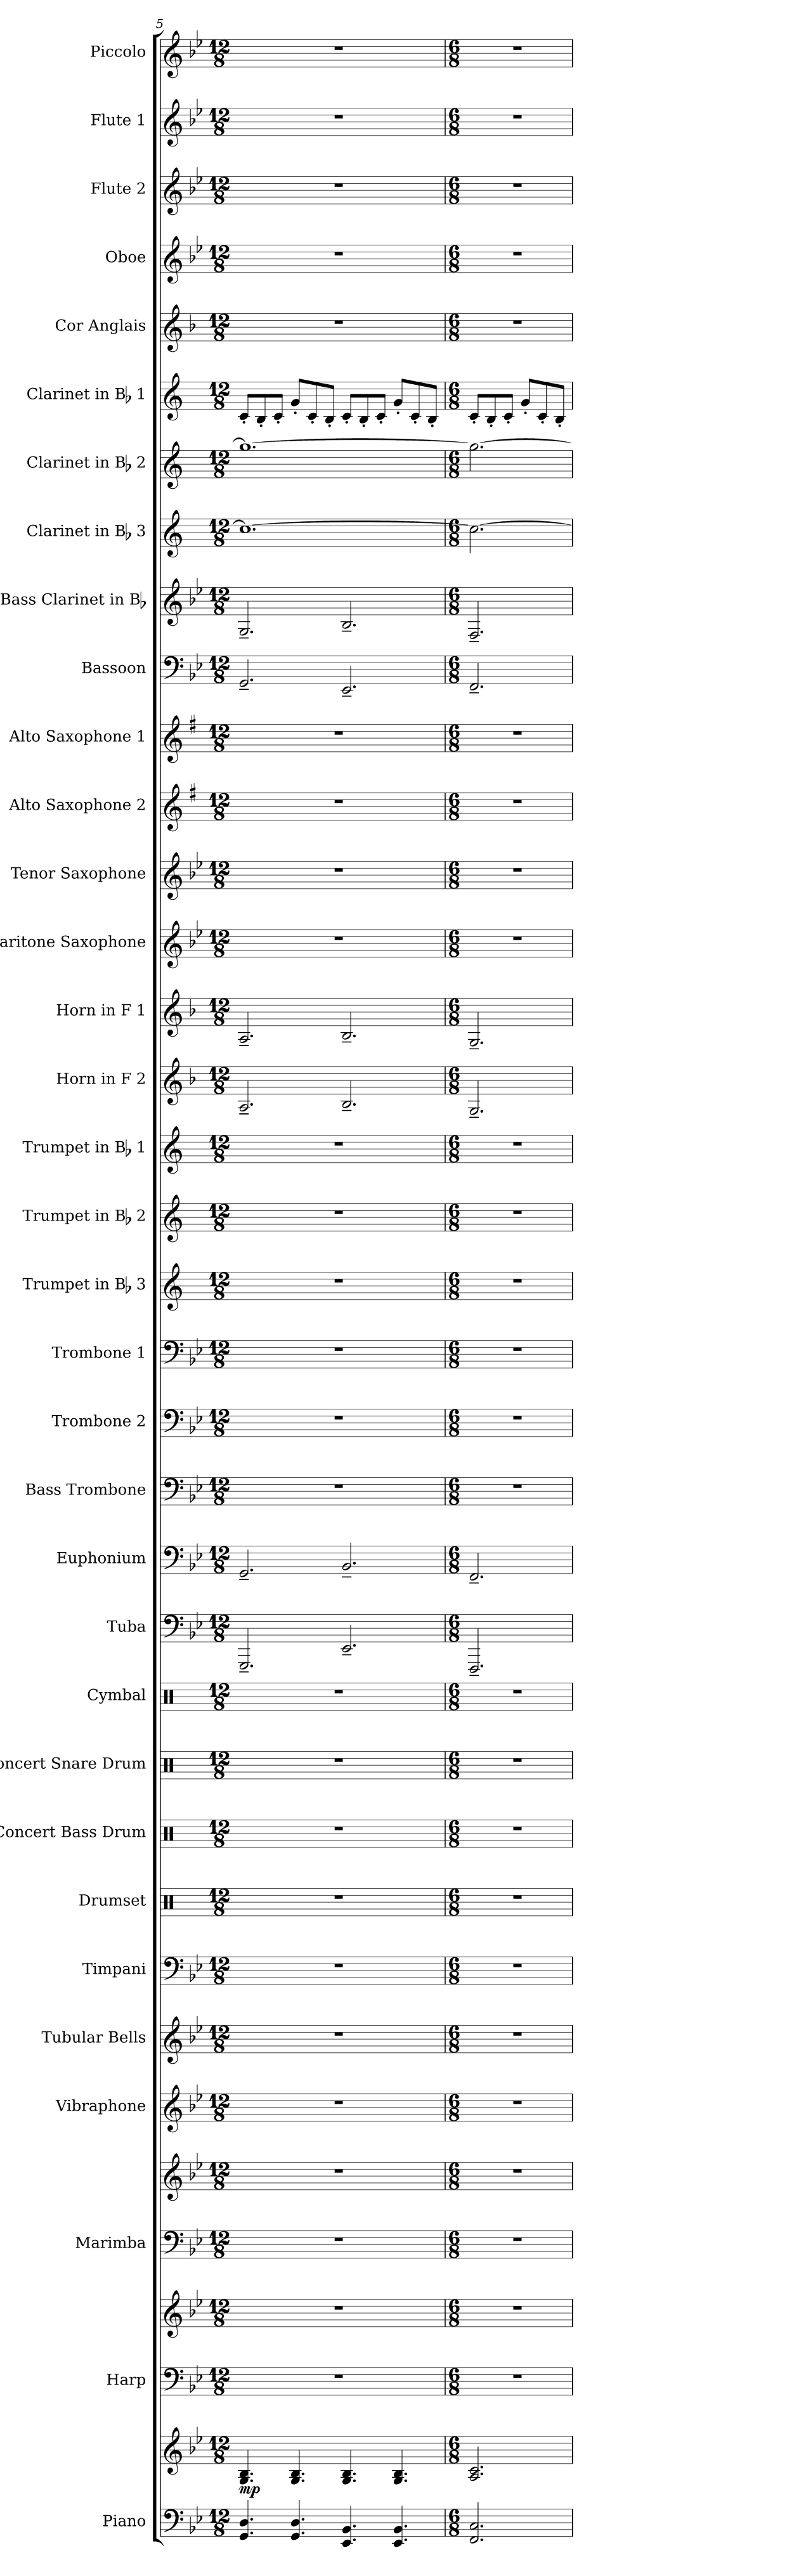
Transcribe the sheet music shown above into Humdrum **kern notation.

**kern	**kern	**dynam	**kern	**kern	**kern	**kern	**kern	**kern	**kern	**kern	**kern	**kern	**kern	**kern	**kern	**kern	**kern	**kern	**kern	**kern	**kern	**kern	**kern	**kern	**kern	**kern	**kern	**kern	**kern	**kern	**kern	**kern	**kern	**kern	**kern	**kern	**kern
*part34	*part34	*part34	*part33	*part33	*part32	*part32	*part31	*part30	*part29	*part28	*part27	*part26	*part25	*part24	*part23	*part22	*part21	*part20	*part19	*part18	*part17	*part16	*part15	*part14	*part13	*part12	*part11	*part10	*part9	*part8	*part7	*part6	*part5	*part4	*part3	*part2	*part1
*staff37	*staff36	*staff36/37	*staff35	*staff34	*staff33	*staff32	*staff31	*staff30	*staff29	*staff28	*staff27	*staff26	*staff25	*staff24	*staff23	*staff22	*staff21	*staff20	*staff19	*staff18	*staff17	*staff16	*staff15	*staff14	*staff13	*staff12	*staff11	*staff10	*staff9	*staff8	*staff7	*staff6	*staff5	*staff4	*staff3	*staff2	*staff1
*I"Piano	*	*	*I"Harp	*	*I"Marimba	*	*I"Vibraphone	*I"Tubular Bells	*I"Timpani	*I"Drumset	*I"Concert Bass Drum	*I"Concert Snare Drum	*I"Cymbal	*I"Tuba	*I"Euphonium	*I"Bass Trombone	*I"Trombone 2	*I"Trombone 1	*I"Trumpet in Bb 3	*I"Trumpet in Bb 2	*I"Trumpet in Bb 1	*I"Horn in F 2	*I"Horn in F 1	*I"Baritone Saxophone	*I"Tenor Saxophone	*I"Alto Saxophone 2	*I"Alto Saxophone 1	*I"Bassoon	*I"Bass Clarinet in Bb	*I"Clarinet in Bb 3	*I"Clarinet in Bb 2	*I"Clarinet in Bb 1	*I"Cor Anglais	*I"Oboe	*I"Flute 2	*I"Flute 1	*I"Piccolo
*I'Pno.	*	*	*I'Hp.	*	*I'Mar.	*	*I'Vib.	*I'Tub. B.	*I'Timp.	*I'D. Set	*I'Con. BD	*I'Con. Sn.	*I'Cym.	*I'Tba.	*I'Euph.	*I'B. Tbn.	*I'Tbn. 2	*I'Tbn. 1	*I'Tpt. 3	*I'Tpt. 2	*I'Tpt. 1	*I'Hn. 2	*I'Hn. 1	*I'Bari. Sax.	*I'Ten. Sax.	*I'Alto Sax. 2	*I'Alto Sax. 1	*I'Bsn.	*I'B. Cl.	*I'Cl. 3	*I'Cl. 2	*I'Cl. 1	*I'C. A.	*I'Ob.	*I'Fl. 2	*I'Fl. 1	*I'Picc.
*clefF4	*clefG2	*	*clefF4	*clefG2	*clefF4	*clefG2	*clefG2	*clefG2	*clefF4	*clefX	*clefX	*clefX	*clefX	*clefF4	*clefF4	*clefF4	*clefF4	*clefF4	*clefG2	*clefG2	*clefG2	*clefG2	*clefG2	*clefG2	*clefG2	*clefG2	*clefG2	*clefF4	*clefG2	*clefG2	*clefG2	*clefG2	*clefG2	*clefG2	*clefG2	*clefG2	*clefG2
*	*	*	*	*	*	*	*	*	*	*	*	*	*	*	*	*	*	*	*ITrd1c2	*ITrd1c2	*ITrd1c2	*ITrd4c7	*ITrd4c7	*ITrd12c21	*ITrd8c14	*ITrd5c9	*ITrd5c9	*	*ITrd8c14	*ITrd1c2	*ITrd1c2	*ITrd1c2	*ITrd4c7	*	*	*	*ITrd-7c-12
*k[b-e-]	*k[b-e-]	*	*k[b-e-]	*k[b-e-]	*k[b-e-]	*k[b-e-]	*k[b-e-]	*k[b-e-]	*k[b-e-]	*k[]	*k[]	*k[]	*k[]	*k[b-e-]	*k[b-e-]	*k[b-e-]	*k[b-e-]	*k[b-e-]	*k[b-e-]	*k[b-e-]	*k[b-e-]	*k[b-e-]	*k[b-e-]	*k[b-e-]	*k[b-e-]	*k[b-e-]	*k[b-e-]	*k[b-e-]	*k[b-e-]	*k[b-e-]	*k[b-e-]	*k[b-e-]	*k[b-e-]	*k[b-e-]	*k[b-e-]	*k[b-e-]	*k[b-e-]
*B-:	*B-:	*	*B-:	*B-:	*B-:	*B-:	*B-:	*B-:	*B-:	*	*	*	*	*B-:	*B-:	*B-:	*B-:	*B-:	*	*	*	*B-:	*B-:	*B-:	*	*B-:	*B-:	*B-:	*	*	*	*	*B-:	*B-:	*B-:	*B-:	*B-:
*M12/8	*M12/8	*	*M12/8	*M12/8	*M12/8	*M12/8	*M12/8	*M12/8	*M12/8	*M12/8	*M12/8	*M12/8	*M12/8	*M12/8	*M12/8	*M12/8	*M12/8	*M12/8	*M12/8	*M12/8	*M12/8	*M12/8	*M12/8	*M12/8	*M12/8	*M12/8	*M12/8	*M12/8	*M12/8	*M12/8	*M12/8	*M12/8	*M12/8	*M12/8	*M12/8	*M12/8	*M12/8
=5	=5	=5	=5	=5	=5	=5	=5	=5	=5	=5	=5	=5	=5	=5	=5	=5	=5	=5	=5	=5	=5	=5	=5	=5	=5	=5	=5	=5	=5	=5	=5	=5	=5	=5	=5	=5	=5
!	!	!LO:DY:b	!	!	!	!	!	!	!	!	!	!	!	!	!	!	!	!	!	!	!	!	!	!	!	!	!	!	!	!	!	!	!	!	!	!	!
4.GG/ 4.D/	4.G/ 4.B-/	mp	1.r	1.r	1.r	1.r	1.r	1.r	1.r	1.r	1.r	1.r	1.r	2.GGG~/	2.GG~/	1.r	1.r	1.r	1.r	1.r	1.r	2.D~/	2.D~/	1.r	1.r	1.r	1.r	2.GG~/	2.GG~/	1.b-_	1.ff_	8B-'/L	1.r	1.r	1.r	1.r	1.r
.	.	.	.	.	.	.	.	.	.	.	.	.	.	.	.	.	.	.	.	.	.	.	.	.	.	.	.	.	.	.	.	8A'/	.	.	.	.	.
.	.	.	.	.	.	.	.	.	.	.	.	.	.	.	.	.	.	.	.	.	.	.	.	.	.	.	.	.	.	.	.	8B-'/J	.	.	.	.	.
4.GG/ 4.D/	4.G/ 4.B-/	.	.	.	.	.	.	.	.	.	.	.	.	.	.	.	.	.	.	.	.	.	.	.	.	.	.	.	.	.	.	8f'/L	.	.	.	.	.
.	.	.	.	.	.	.	.	.	.	.	.	.	.	.	.	.	.	.	.	.	.	.	.	.	.	.	.	.	.	.	.	8B-'/	.	.	.	.	.
.	.	.	.	.	.	.	.	.	.	.	.	.	.	.	.	.	.	.	.	.	.	.	.	.	.	.	.	.	.	.	.	8A'/J	.	.	.	.	.
4.EE-/ 4.BB-/	4.G/ 4.B-/	.	.	.	.	.	.	.	.	.	.	.	.	2.EE-~/	2.BB-~/	.	.	.	.	.	.	2.E-~/	2.E-~/	.	.	.	.	2.EE-~/	2.BB-~/	.	.	8B-'/L	.	.	.	.	.
.	.	.	.	.	.	.	.	.	.	.	.	.	.	.	.	.	.	.	.	.	.	.	.	.	.	.	.	.	.	.	.	8A'/	.	.	.	.	.
.	.	.	.	.	.	.	.	.	.	.	.	.	.	.	.	.	.	.	.	.	.	.	.	.	.	.	.	.	.	.	.	8B-'/J	.	.	.	.	.
4.EE-/ 4.BB-/	4.G/ 4.B-/	.	.	.	.	.	.	.	.	.	.	.	.	.	.	.	.	.	.	.	.	.	.	.	.	.	.	.	.	.	.	8f'/L	.	.	.	.	.
.	.	.	.	.	.	.	.	.	.	.	.	.	.	.	.	.	.	.	.	.	.	.	.	.	.	.	.	.	.	.	.	8B-'/	.	.	.	.	.
.	.	.	.	.	.	.	.	.	.	.	.	.	.	.	.	.	.	.	.	.	.	.	.	.	.	.	.	.	.	.	.	8A'/J	.	.	.	.	.
=6	=6	=6	=6	=6	=6	=6	=6	=6	=6	=6	=6	=6	=6	=6	=6	=6	=6	=6	=6	=6	=6	=6	=6	=6	=6	=6	=6	=6	=6	=6	=6	=6	=6	=6	=6	=6	=6
*M6/8	*M6/8	*	*M6/8	*M6/8	*M6/8	*M6/8	*M6/8	*M6/8	*M6/8	*M6/8	*M6/8	*M6/8	*M6/8	*M6/8	*M6/8	*M6/8	*M6/8	*M6/8	*M6/8	*M6/8	*M6/8	*M6/8	*M6/8	*M6/8	*M6/8	*M6/8	*M6/8	*M6/8	*M6/8	*M6/8	*M6/8	*M6/8	*M6/8	*M6/8	*M6/8	*M6/8	*M6/8
2.FF/ 2.C/	2.A/ 2.c/	.	2.r	2.r	2.r	2.r	2.r	2.r	2.r	2.r	2.r	2.r	2.r	2.FFF~/	2.FF~/	2.r	2.r	2.r	2.r	2.r	2.r	2.C~/	2.C~/	2.r	2.r	2.r	2.r	2.FF~/	2.FF~/	2.b-\_	2.ff\_	8B-'/L	2.r	2.r	2.r	2.r	2.r
.	.	.	.	.	.	.	.	.	.	.	.	.	.	.	.	.	.	.	.	.	.	.	.	.	.	.	.	.	.	.	.	8A'/	.	.	.	.	.
.	.	.	.	.	.	.	.	.	.	.	.	.	.	.	.	.	.	.	.	.	.	.	.	.	.	.	.	.	.	.	.	8B-'/J	.	.	.	.	.
.	.	.	.	.	.	.	.	.	.	.	.	.	.	.	.	.	.	.	.	.	.	.	.	.	.	.	.	.	.	.	.	8f'/L	.	.	.	.	.
.	.	.	.	.	.	.	.	.	.	.	.	.	.	.	.	.	.	.	.	.	.	.	.	.	.	.	.	.	.	.	.	8B-'/	.	.	.	.	.
.	.	.	.	.	.	.	.	.	.	.	.	.	.	.	.	.	.	.	.	.	.	.	.	.	.	.	.	.	.	.	.	8A'/J	.	.	.	.	.
=	=	=	=	=	=	=	=	=	=	=	=	=	=	=	=	=	=	=	=	=	=	=	=	=	=	=	=	=	=	=	=	=	=	=	=	=	=
*-	*-	*-	*-	*-	*-	*-	*-	*-	*-	*-	*-	*-	*-	*-	*-	*-	*-	*-	*-	*-	*-	*-	*-	*-	*-	*-	*-	*-	*-	*-	*-	*-	*-	*-	*-	*-	*-
